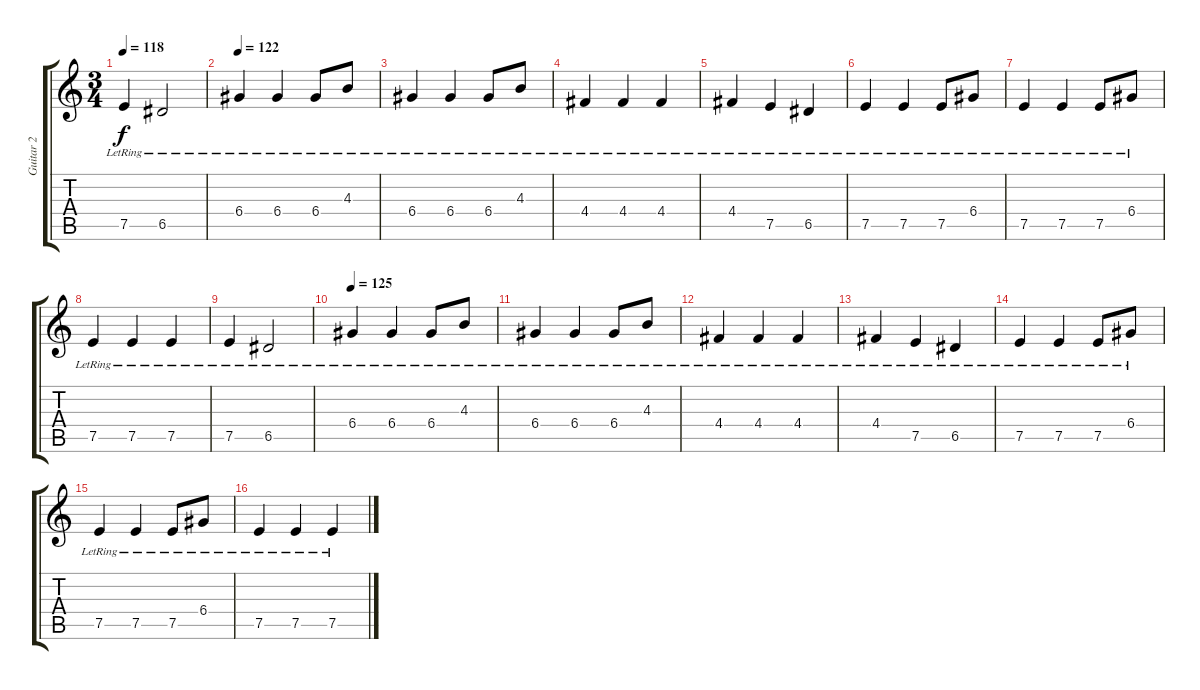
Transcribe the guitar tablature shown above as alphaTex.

\track ("Guitar 2" "Guitar 2") {instrument electricguitarjazz}
\staff {score tabs}
\tuning (E4 B3 G3 D3 A2 E2) {hide}
\ts (3 4)
\tempo 118
\clef g2
\ks c
7.5{lr}.4{dy f} 6.5{lr}.2 |
\tempo 122
6.4{lr}.4 6.4{lr}.4 6.4{lr}.8 4.3{lr}.8 |
6.4{lr}.4 6.4{lr}.4 6.4{lr}.8 4.3{lr}.8 |
4.4{lr}.4 4.4{lr}.4 4.4{lr}.4 |
4.4{lr}.4 7.5{lr}.4 6.5{lr}.4 |
7.5{lr}.4 7.5{lr}.4 7.5{lr}.8 6.4{lr}.8 |
7.5{lr}.4 7.5{lr}.4 7.5{lr}.8 6.4{lr}.8 |
7.5{lr}.4 7.5{lr}.4 7.5{lr}.4 |
7.5{lr}.4 6.5{lr}.2 |
\tempo 125
6.4{lr}.4 6.4{lr}.4 6.4{lr}.8 4.3{lr}.8 |
6.4{lr}.4 6.4{lr}.4 6.4{lr}.8 4.3{lr}.8 |
4.4{lr}.4 4.4{lr}.4 4.4{lr}.4 |
4.4{lr}.4 7.5{lr}.4 6.5{lr}.4 |
7.5{lr}.4 7.5{lr}.4 7.5{lr}.8 6.4{lr}.8 |
7.5{lr}.4 7.5{lr}.4 7.5{lr}.8 6.4{lr}.8 |
7.5{lr}.4 7.5{lr}.4 7.5{lr}.4
